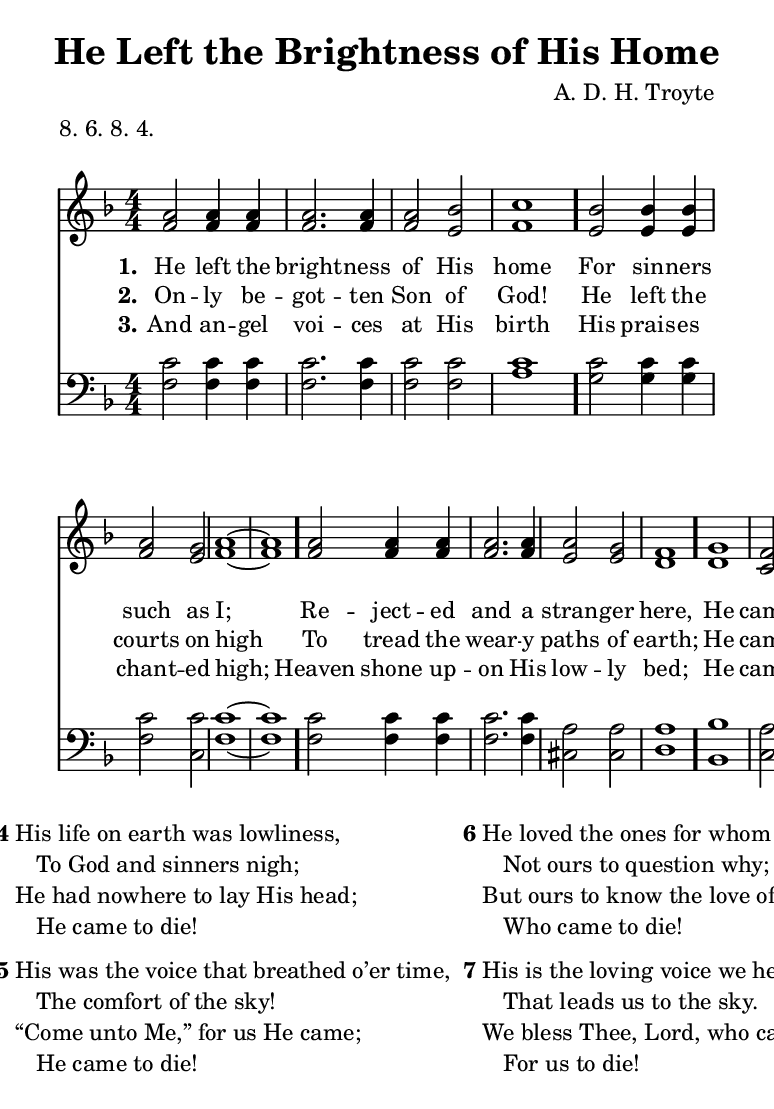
\include "common/global.ily"
\paper {
  \include "common/paper.ily"
  ragged-last-bottom = ##t
  system-count = 2
system-system-spacing.padding = 8

}

\header{
  %gospel
  hymnnumber = "137"
  title = "He Left the Brightness of His Home"
  tunename = "Troyte. Adpt"
  meter = "8. 6. 8. 4."
  poet = ""
  composer = "A. D. H. Troyte"
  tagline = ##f
}

% for fermata in MIDI
ta = { \tempo 2=80 }
tb = { \tempo 2=40 }

patternAA = { c2 c4 c4 | c2. c4 | c2 c2 | c1 }
patternBA = { c2 c4 c4 | c2 c2 | c1 ~ | c1 }
patternCA = { c1 | c2 c2 | c1 ~ | c4 c4 c2 }

global = {
  \include "common/overrides.ily"
  \override Staff.TimeSignature.style = #'numbered
  \time 4/4
  \override Score.MetronomeMark.transparent = ##t % hide all fermata changes too
  \ta
  \key f \major
  \autoBeamOff
}

notesSoprano = {
\global
\relative c'' {

  \changePitch \patternAA { a a a | a a | a bes | c }
  \changePitch \patternBA { bes bes bes | a g | a | a }
  \changePitch \patternAA { a a a | a a | a g | f }
  \changePitch \patternCA { g | f e | f f r r }

  \bar "|."

}
}

notesAlto = {
\global
\relative e' {

  \changePitch \patternAA { f f f | f f | f e | f }
  \changePitch \patternBA { e e e | f e | f | f }
  \changePitch \patternAA { f f f | f f | e e | d }
  \changePitch \patternCA { d | c c | c | c r r }

}
}

notesTenor = {
\global
\relative a {

  \changePitch \patternAA { c c c | c c | c c | c }
  \changePitch \patternBA { c c c | c c | c | c }
  \changePitch \patternAA { c c c | c c | a a | a }
  \changePitch \patternCA { bes | a g | a | a r r }

}
}

notesBass = {
\global
\relative f {

  \changePitch \patternAA { f f f | f f | f f | a }
  \changePitch \patternBA { g g g | f c | f | f }
  \changePitch \patternAA { f f f | f f | cis cis | d }
  \changePitch \patternCA { bes | c c | f | f r r }

}
}

wordsA = \lyricmode {
\set stanza = "1."

He left the bright -- ness of His home \bar "."
For sin -- ners such as I; \bar "."
Re -- ject -- ed and a stran -- ger here, \bar "."
He came to die! \bar "."

}

wordsB = \lyricmode {
\set stanza = "2."

On -- ly be -- got -- ten Son of God!
He left the courts on high
To tread the wear -- y paths of earth;
He came to die!

}

wordsC = \lyricmode {
\set stanza = "3."

And an -- gel voi -- ces at His birth
His prais -- es chant -- ed high;
Heaven shone up -- on His low -- ly bed;
He came to die!

}

wordsD = \markuplist {

\line { His life on earth was lowliness, }
\line { { \hspace #2 } To God and sinners nigh; }
\line { He had nowhere to lay His head; }
\line { { \hspace #2 } He came to die! }

}

wordsE = \markuplist {

\line { His was the voice that breathed o’er time, }
\line { { \hspace #2 } The comfort of the sky! }
\line { “Come unto Me,” for us He came; }
\line { { \hspace #2 } He came to die! }

}

wordsF = \markuplist {

\line { He loved the ones for whom He died — }
\line { { \hspace #2 } Not ours to question why; }
\line { But ours to know the love of Him }
\line { { \hspace #2 } Who came to die! }

}

wordsG = \markuplist {

\line { His is the loving voice we hear }
\line { { \hspace #2 } That leads us to the sky. }
\line { We bless Thee, Lord, who came to earth }
\line { { \hspace #2 } For us to die! }

}

\score {
  \context ChoirStaff <<
    \context Staff = upper <<
      \set Staff.autoBeaming = ##f
      \set ChoirStaff.systemStartDelimiter = #'SystemStartBar
      \set ChoirStaff.printPartCombineTexts = ##f
      \partcombine #'(2 . 11) \notesSoprano \notesAlto
      \context NullVoice = sopranos { \voiceOne << \notesSoprano >> }
      \context Lyrics = one   \lyricsto sopranos \wordsA
      \context Lyrics = two   \lyricsto sopranos \wordsB
      \context Lyrics = three \lyricsto sopranos \wordsC
    >>
    \context Staff = men <<
      \set Staff.autoBeaming = ##f
      \clef bass
      \set ChoirStaff.printPartCombineTexts = ##f
      \partcombine #'(2 . 11) \notesTenor \notesBass
    >>
  >>
  \layout {
    \include "common/layout.ily"
  }
  #(cond ((ly:get-option 'eog-midi-permitted) #{ \midi{
    \include "common/midi.ily"
  } #}))
}

\noPageBreak

\markup { \vcenter \column {
  \vspace #1
  \fill-line {
    \null
    \column {
    \line{ \bold 4 \column { \wordsD } } \combine \null \vspace #0.4
    \line{ \bold 5 \column { \wordsE } }
    }
    \null
    \column {
    \line{ \bold 6 \column { \wordsF } } \combine \null \vspace #0.4
    \line{ \bold 7 \column { \wordsG } }
    }
    \null
  }
  \vspace #1
} }

\version "2.19.49"  % necessary for upgrading to future LilyPond versions.

% vi:set et ts=2 sw=2 ai nocindent syntax=lilypond:
